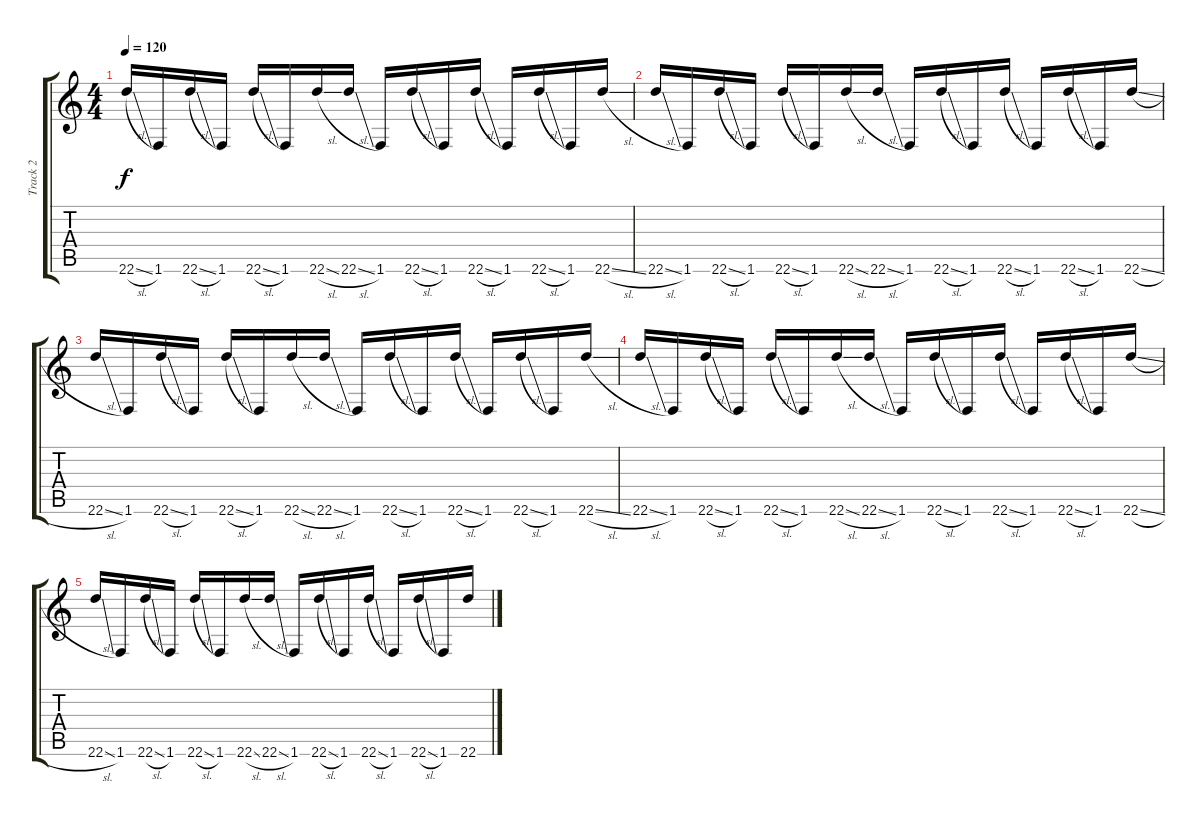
\track ("Track 2" "Track 2") {instrument distortionguitar}
\staff {score tabs}
\tuning (E4 B3 G3 D3 A2 E2) {hide}
\ts (4 4)
\tempo 120
\clef g2
\ks c
22.6{sl}.16{dy f} 1.6.16 22.6{sl}.16 1.6.16 22.6{sl}.16 1.6.16 22.6{sl}.16 22.6{sl}.16 1.6.16 22.6{sl}.16 1.6.16 22.6{sl}.16 1.6.16 22.6{sl}.16 1.6.16 22.6{sl}.16 |
22.6{sl}.16 1.6.16 22.6{sl}.16 1.6.16 22.6{sl}.16 1.6.16 22.6{sl}.16 22.6{sl}.16 1.6.16 22.6{sl}.16 1.6.16 22.6{sl}.16 1.6.16 22.6{sl}.16 1.6.16 22.6{sl}.16 |
22.6{sl}.16 1.6.16 22.6{sl}.16 1.6.16 22.6{sl}.16 1.6.16 22.6{sl}.16 22.6{sl}.16 1.6.16 22.6{sl}.16 1.6.16 22.6{sl}.16 1.6.16 22.6{sl}.16 1.6.16 22.6{sl}.16 |
22.6{sl}.16 1.6.16 22.6{sl}.16 1.6.16 22.6{sl}.16 1.6.16 22.6{sl}.16 22.6{sl}.16 1.6.16 22.6{sl}.16 1.6.16 22.6{sl}.16 1.6.16 22.6{sl}.16 1.6.16 22.6{sl}.16 |
22.6{sl}.16 1.6.16 22.6{sl}.16 1.6.16 22.6{sl}.16 1.6.16 22.6{sl}.16 22.6{sl}.16 1.6.16 22.6{sl}.16 1.6.16 22.6{sl}.16 1.6.16 22.6{sl}.16 1.6.16 22.6.16
